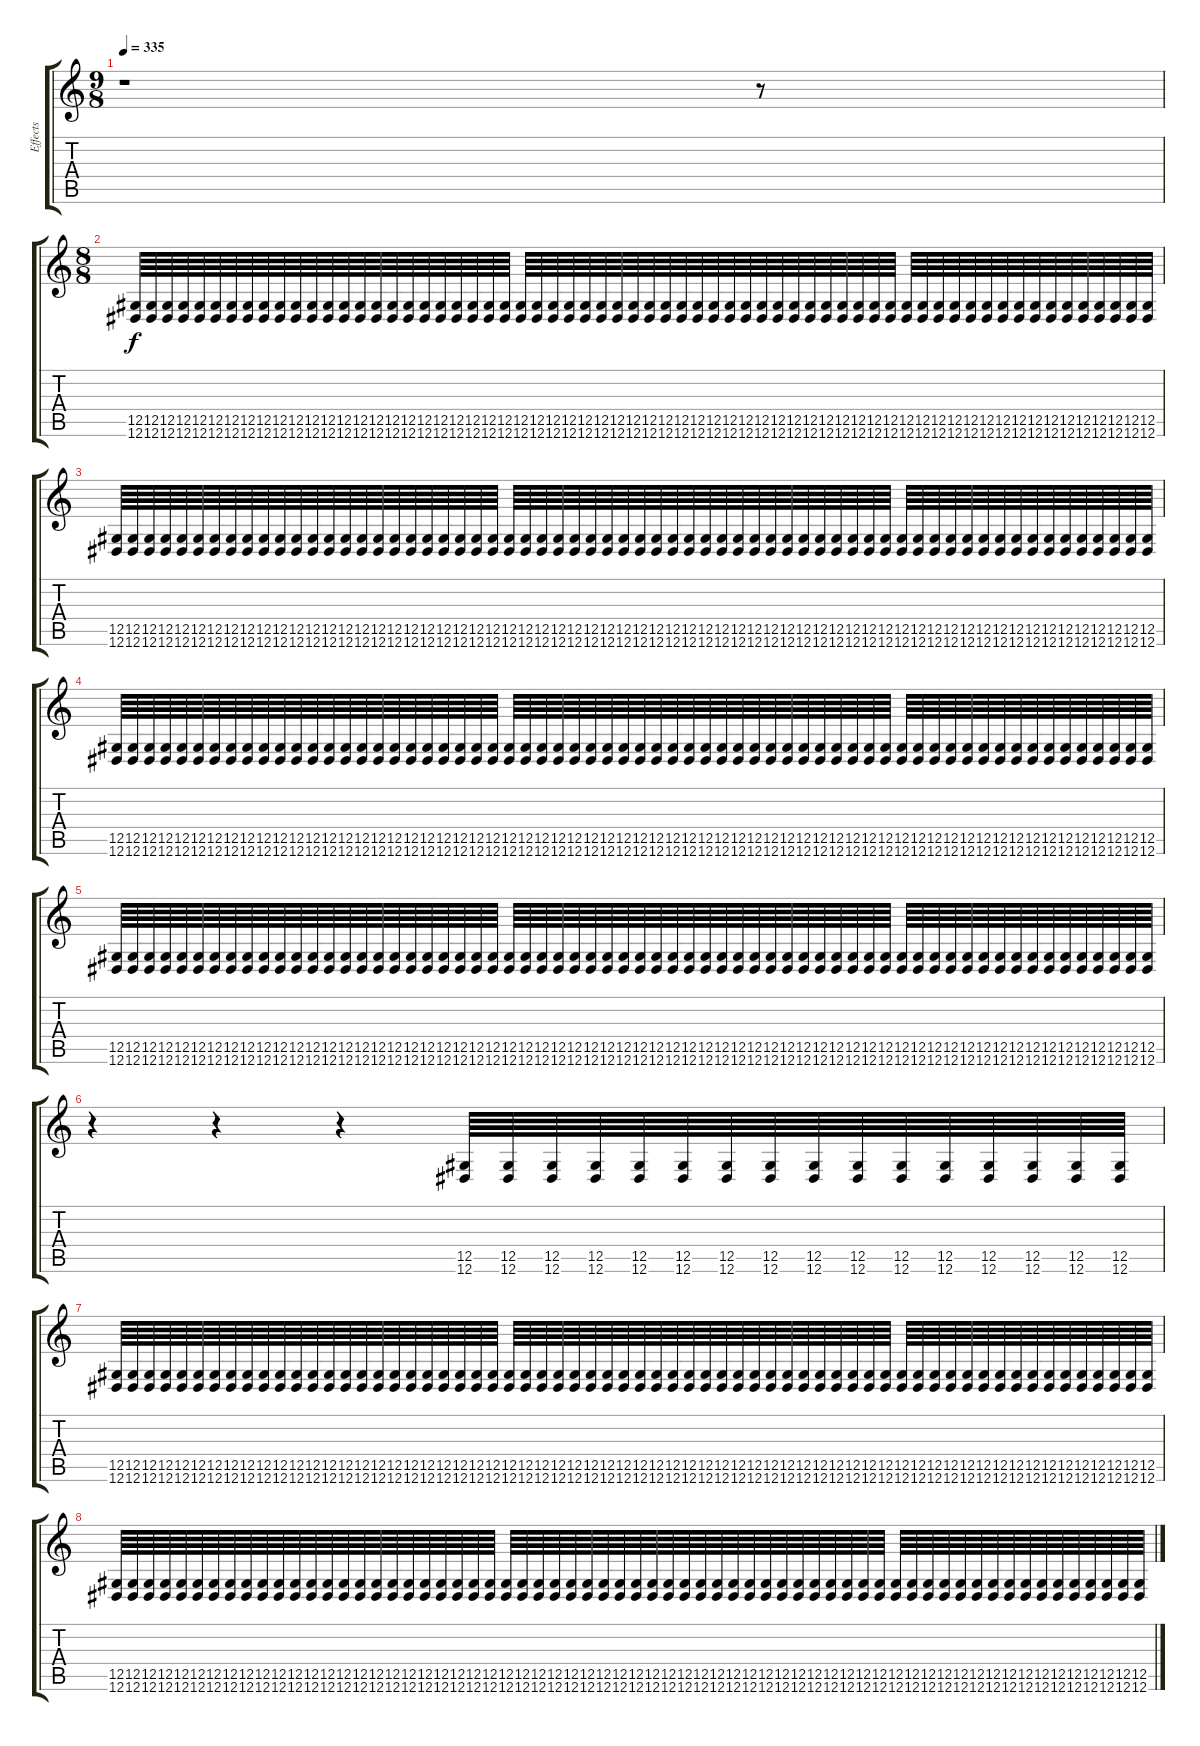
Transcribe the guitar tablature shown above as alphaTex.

\track ("Effects" "Effects") {instrument blownbottle}
\staff {score tabs}
\tuning (Eb4 Bb3 Gb3 Db3 Ab2 Eb2) {hide}
\ts (9 8)
\tempo 335
\clef g2
\ks c
r.1{dy f} r.8 |
\ts (8 8)
(12.5 12.6).64{volume 12 instrument guitarfretnoise} (12.5 12.6).64 (12.5 12.6).64 (12.5 12.6).64 (12.5 12.6).64 (12.5 12.6).64 (12.5 12.6).64 (12.5 12.6).64 (12.5 12.6).64 (12.5 12.6).64 (12.5 12.6).64 (12.5 12.6).64 (12.5 12.6).64 (12.5 12.6).64 (12.5 12.6).64 (12.5 12.6).64 (12.5 12.6).64 (12.5 12.6).64 (12.5 12.6).64 (12.5 12.6).64 (12.5 12.6).64 (12.5 12.6).64 (12.5 12.6).64 (12.5 12.6).64 (12.5 12.6).64 (12.5 12.6).64 (12.5 12.6).64 (12.5 12.6).64 (12.5 12.6).64 (12.5 12.6).64 (12.5 12.6).64 (12.5 12.6).64 (12.5 12.6).64 (12.5 12.6).64 (12.5 12.6).64 (12.5 12.6).64 (12.5 12.6).64 (12.5 12.6).64 (12.5 12.6).64 (12.5 12.6).64 (12.5 12.6).64 (12.5 12.6).64 (12.5 12.6).64 (12.5 12.6).64 (12.5 12.6).64 (12.5 12.6).64 (12.5 12.6).64 (12.5 12.6).64 (12.5 12.6).64 (12.5 12.6).64 (12.5 12.6).64 (12.5 12.6).64 (12.5 12.6).64 (12.5 12.6).64 (12.5 12.6).64 (12.5 12.6).64 (12.5 12.6).64 (12.5 12.6).64 (12.5 12.6).64 (12.5 12.6).64 (12.5 12.6).64 (12.5 12.6).64 (12.5 12.6).64 (12.5 12.6).64 |
(12.5 12.6).64 (12.5 12.6).64 (12.5 12.6).64 (12.5 12.6).64 (12.5 12.6).64 (12.5 12.6).64 (12.5 12.6).64 (12.5 12.6).64 (12.5 12.6).64 (12.5 12.6).64 (12.5 12.6).64 (12.5 12.6).64 (12.5 12.6).64 (12.5 12.6).64 (12.5 12.6).64 (12.5 12.6).64 (12.5 12.6).64 (12.5 12.6).64 (12.5 12.6).64 (12.5 12.6).64 (12.5 12.6).64 (12.5 12.6).64 (12.5 12.6).64 (12.5 12.6).64 (12.5 12.6).64 (12.5 12.6).64 (12.5 12.6).64 (12.5 12.6).64 (12.5 12.6).64 (12.5 12.6).64 (12.5 12.6).64 (12.5 12.6).64 (12.5 12.6).64 (12.5 12.6).64 (12.5 12.6).64 (12.5 12.6).64 (12.5 12.6).64 (12.5 12.6).64 (12.5 12.6).64 (12.5 12.6).64 (12.5 12.6).64 (12.5 12.6).64 (12.5 12.6).64 (12.5 12.6).64 (12.5 12.6).64 (12.5 12.6).64 (12.5 12.6).64 (12.5 12.6).64 (12.5 12.6).64 (12.5 12.6).64 (12.5 12.6).64 (12.5 12.6).64 (12.5 12.6).64 (12.5 12.6).64 (12.5 12.6).64 (12.5 12.6).64 (12.5 12.6).64 (12.5 12.6).64 (12.5 12.6).64 (12.5 12.6).64 (12.5 12.6).64 (12.5 12.6).64 (12.5 12.6).64 (12.5 12.6).64 |
(12.5 12.6).64 (12.5 12.6).64 (12.5 12.6).64 (12.5 12.6).64 (12.5 12.6).64 (12.5 12.6).64 (12.5 12.6).64 (12.5 12.6).64 (12.5 12.6).64 (12.5 12.6).64 (12.5 12.6).64 (12.5 12.6).64 (12.5 12.6).64 (12.5 12.6).64 (12.5 12.6).64 (12.5 12.6).64 (12.5 12.6).64 (12.5 12.6).64 (12.5 12.6).64 (12.5 12.6).64 (12.5 12.6).64 (12.5 12.6).64 (12.5 12.6).64 (12.5 12.6).64 (12.5 12.6).64 (12.5 12.6).64 (12.5 12.6).64 (12.5 12.6).64 (12.5 12.6).64 (12.5 12.6).64 (12.5 12.6).64 (12.5 12.6).64 (12.5 12.6).64 (12.5 12.6).64 (12.5 12.6).64 (12.5 12.6).64 (12.5 12.6).64 (12.5 12.6).64 (12.5 12.6).64 (12.5 12.6).64 (12.5 12.6).64 (12.5 12.6).64 (12.5 12.6).64 (12.5 12.6).64 (12.5 12.6).64 (12.5 12.6).64 (12.5 12.6).64 (12.5 12.6).64 (12.5 12.6).64 (12.5 12.6).64 (12.5 12.6).64 (12.5 12.6).64 (12.5 12.6).64 (12.5 12.6).64 (12.5 12.6).64 (12.5 12.6).64 (12.5 12.6).64 (12.5 12.6).64 (12.5 12.6).64 (12.5 12.6).64 (12.5 12.6).64 (12.5 12.6).64 (12.5 12.6).64 (12.5 12.6).64 |
(12.5 12.6).64 (12.5 12.6).64 (12.5 12.6).64 (12.5 12.6).64 (12.5 12.6).64 (12.5 12.6).64 (12.5 12.6).64 (12.5 12.6).64 (12.5 12.6).64 (12.5 12.6).64 (12.5 12.6).64 (12.5 12.6).64 (12.5 12.6).64 (12.5 12.6).64 (12.5 12.6).64 (12.5 12.6).64 (12.5 12.6).64 (12.5 12.6).64 (12.5 12.6).64 (12.5 12.6).64 (12.5 12.6).64 (12.5 12.6).64 (12.5 12.6).64 (12.5 12.6).64 (12.5 12.6).64 (12.5 12.6).64 (12.5 12.6).64 (12.5 12.6).64 (12.5 12.6).64 (12.5 12.6).64 (12.5 12.6).64 (12.5 12.6).64 (12.5 12.6).64 (12.5 12.6).64 (12.5 12.6).64 (12.5 12.6).64 (12.5 12.6).64 (12.5 12.6).64 (12.5 12.6).64 (12.5 12.6).64 (12.5 12.6).64 (12.5 12.6).64 (12.5 12.6).64 (12.5 12.6).64 (12.5 12.6).64 (12.5 12.6).64 (12.5 12.6).64 (12.5 12.6).64 (12.5 12.6).64 (12.5 12.6).64 (12.5 12.6).64 (12.5 12.6).64 (12.5 12.6).64 (12.5 12.6).64 (12.5 12.6).64 (12.5 12.6).64 (12.5 12.6).64 (12.5 12.6).64 (12.5 12.6).64 (12.5 12.6).64 (12.5 12.6).64 (12.5 12.6).64 (12.5 12.6).64 (12.5 12.6).64 |
r.4 r.4 r.4{volume 0} (12.5 12.6).64{volume 13} (12.5 12.6).64 (12.5 12.6).64 (12.5 12.6).64 (12.5 12.6).64 (12.5 12.6).64 (12.5 12.6).64 (12.5 12.6).64 (12.5 12.6).64 (12.5 12.6).64 (12.5 12.6).64 (12.5 12.6).64 (12.5 12.6).64 (12.5 12.6).64 (12.5 12.6).64 (12.5 12.6).64 |
(12.5 12.6).64 (12.5 12.6).64 (12.5 12.6).64 (12.5 12.6).64 (12.5 12.6).64 (12.5 12.6).64 (12.5 12.6).64 (12.5 12.6).64 (12.5 12.6).64 (12.5 12.6).64 (12.5 12.6).64 (12.5 12.6).64 (12.5 12.6).64 (12.5 12.6).64 (12.5 12.6).64 (12.5 12.6).64 (12.5 12.6).64 (12.5 12.6).64 (12.5 12.6).64 (12.5 12.6).64 (12.5 12.6).64 (12.5 12.6).64 (12.5 12.6).64 (12.5 12.6).64 (12.5 12.6).64 (12.5 12.6).64 (12.5 12.6).64 (12.5 12.6).64 (12.5 12.6).64 (12.5 12.6).64 (12.5 12.6).64 (12.5 12.6).64 (12.5 12.6).64 (12.5 12.6).64 (12.5 12.6).64 (12.5 12.6).64 (12.5 12.6).64 (12.5 12.6).64 (12.5 12.6).64 (12.5 12.6).64 (12.5 12.6).64 (12.5 12.6).64 (12.5 12.6).64 (12.5 12.6).64 (12.5 12.6).64 (12.5 12.6).64 (12.5 12.6).64 (12.5 12.6).64 (12.5 12.6).64 (12.5 12.6).64 (12.5 12.6).64 (12.5 12.6).64 (12.5 12.6).64 (12.5 12.6).64 (12.5 12.6).64 (12.5 12.6).64 (12.5 12.6).64 (12.5 12.6).64 (12.5 12.6).64 (12.5 12.6).64 (12.5 12.6).64 (12.5 12.6).64 (12.5 12.6).64 (12.5 12.6).64 |
(12.5 12.6).64 (12.5 12.6).64 (12.5 12.6).64 (12.5 12.6).64 (12.5 12.6).64 (12.5 12.6).64 (12.5 12.6).64 (12.5 12.6).64 (12.5 12.6).64 (12.5 12.6).64 (12.5 12.6).64 (12.5 12.6).64 (12.5 12.6).64 (12.5 12.6).64 (12.5 12.6).64 (12.5 12.6).64 (12.5 12.6).64 (12.5 12.6).64 (12.5 12.6).64 (12.5 12.6).64 (12.5 12.6).64 (12.5 12.6).64 (12.5 12.6).64 (12.5 12.6).64 (12.5 12.6).64 (12.5 12.6).64 (12.5 12.6).64 (12.5 12.6).64 (12.5 12.6).64 (12.5 12.6).64 (12.5 12.6).64 (12.5 12.6).64 (12.5 12.6).64 (12.5 12.6).64 (12.5 12.6).64 (12.5 12.6).64 (12.5 12.6).64 (12.5 12.6).64 (12.5 12.6).64 (12.5 12.6).64 (12.5 12.6).64 (12.5 12.6).64 (12.5 12.6).64 (12.5 12.6).64 (12.5 12.6).64 (12.5 12.6).64 (12.5 12.6).64 (12.5 12.6).64 (12.5 12.6).64 (12.5 12.6).64 (12.5 12.6).64 (12.5 12.6).64 (12.5 12.6).64 (12.5 12.6).64 (12.5 12.6).64 (12.5 12.6).64 (12.5 12.6).64 (12.5 12.6).64 (12.5 12.6).64 (12.5 12.6).64 (12.5 12.6).64 (12.5 12.6).64 (12.5 12.6).64 (12.5 12.6).64
